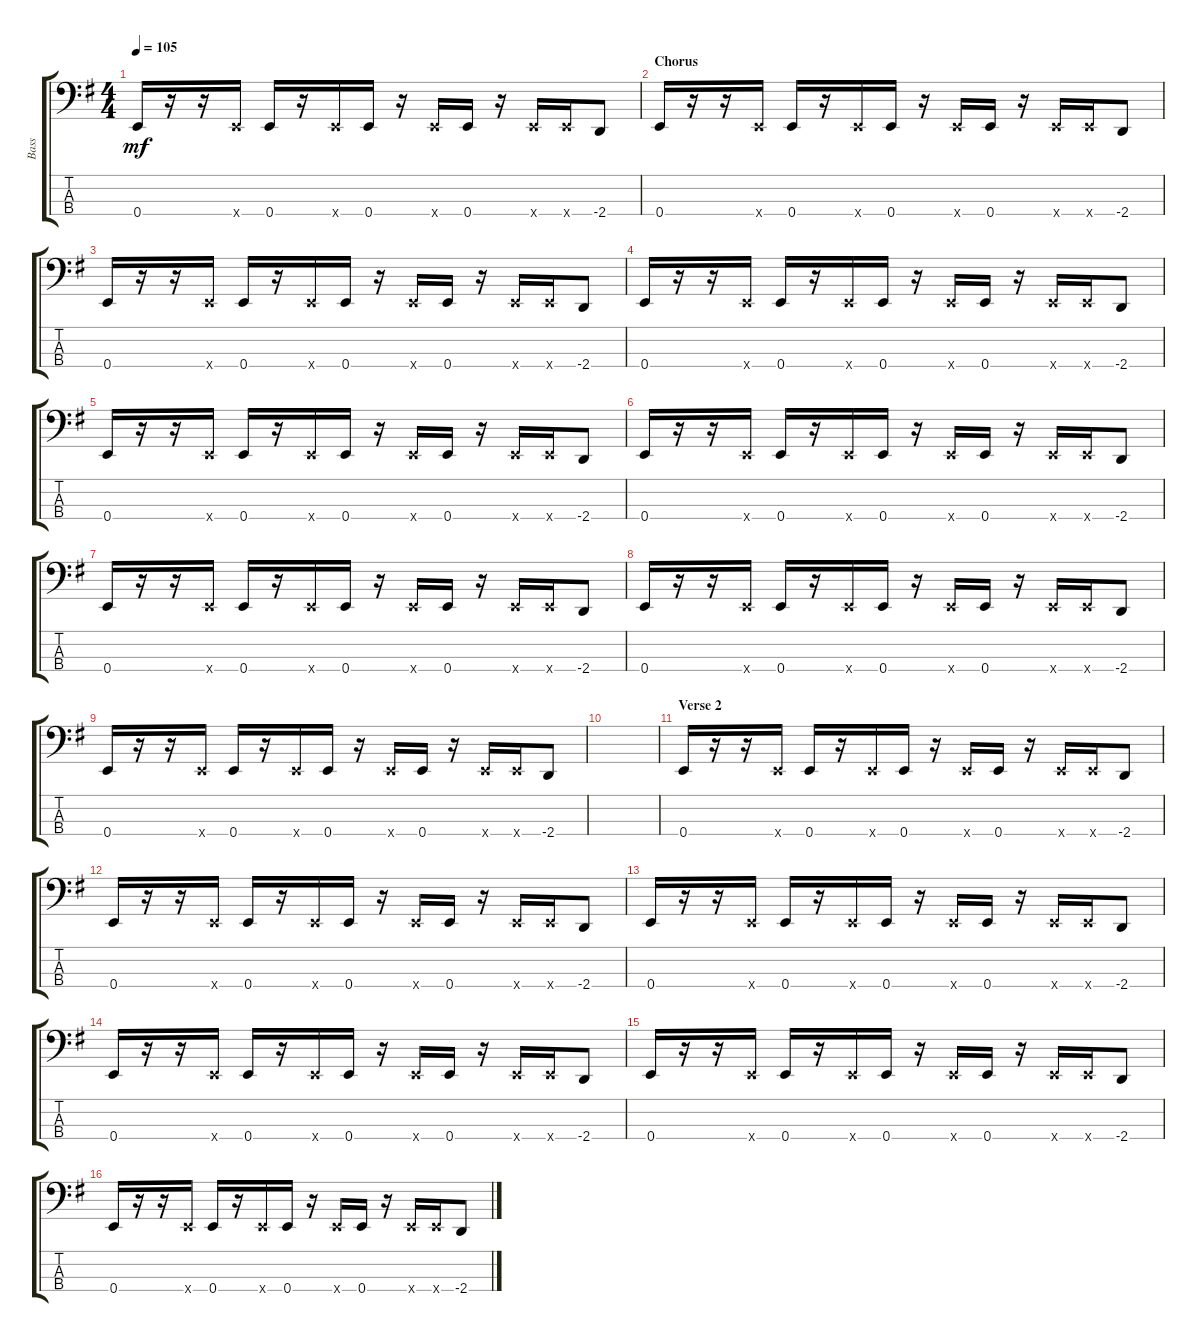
\track ("Bass" "Bass") {instrument electricbassfinger}
\staff {score tabs}
\tuning (G2 D2 A1 E1) {hide}
\ts (4 4)
\tempo 105
\clef f4
\ks eminor
0.4.16{dy mf} r.16 r.16 0.4{x}.16 0.4.16 r.16 0.4{x}.16 0.4.16 r.16 0.4{x}.16 0.4.16 r.16 0.4{x}.16 0.4{x}.16 -2.4.8 |
\section ("" "Chorus")
0.4.16 r.16 r.16 0.4{x}.16 0.4.16 r.16 0.4{x}.16 0.4.16 r.16 0.4{x}.16 0.4.16 r.16 0.4{x}.16 0.4{x}.16 -2.4.8 |
0.4.16 r.16 r.16 0.4{x}.16 0.4.16 r.16 0.4{x}.16 0.4.16 r.16 0.4{x}.16 0.4.16 r.16 0.4{x}.16 0.4{x}.16 -2.4.8 |
0.4.16 r.16 r.16 0.4{x}.16 0.4.16 r.16 0.4{x}.16 0.4.16 r.16 0.4{x}.16 0.4.16 r.16 0.4{x}.16 0.4{x}.16 -2.4.8 |
0.4.16 r.16 r.16 0.4{x}.16 0.4.16 r.16 0.4{x}.16 0.4.16 r.16 0.4{x}.16 0.4.16 r.16 0.4{x}.16 0.4{x}.16 -2.4.8 |
0.4.16 r.16 r.16 0.4{x}.16 0.4.16 r.16 0.4{x}.16 0.4.16 r.16 0.4{x}.16 0.4.16 r.16 0.4{x}.16 0.4{x}.16 -2.4.8 |
0.4.16 r.16 r.16 0.4{x}.16 0.4.16 r.16 0.4{x}.16 0.4.16 r.16 0.4{x}.16 0.4.16 r.16 0.4{x}.16 0.4{x}.16 -2.4.8 |
0.4.16 r.16 r.16 0.4{x}.16 0.4.16 r.16 0.4{x}.16 0.4.16 r.16 0.4{x}.16 0.4.16 r.16 0.4{x}.16 0.4{x}.16 -2.4.8 |
0.4.16 r.16 r.16 0.4{x}.16 0.4.16 r.16 0.4{x}.16 0.4.16 r.16 0.4{x}.16 0.4.16 r.16 0.4{x}.16 0.4{x}.16 -2.4.8 |
|
\section ("" "Verse 2")
0.4.16 r.16 r.16 0.4{x}.16 0.4.16 r.16 0.4{x}.16 0.4.16 r.16 0.4{x}.16 0.4.16 r.16 0.4{x}.16 0.4{x}.16 -2.4.8 |
0.4.16 r.16 r.16 0.4{x}.16 0.4.16 r.16 0.4{x}.16 0.4.16 r.16 0.4{x}.16 0.4.16 r.16 0.4{x}.16 0.4{x}.16 -2.4.8 |
0.4.16 r.16 r.16 0.4{x}.16 0.4.16 r.16 0.4{x}.16 0.4.16 r.16 0.4{x}.16 0.4.16 r.16 0.4{x}.16 0.4{x}.16 -2.4.8 |
0.4.16 r.16 r.16 0.4{x}.16 0.4.16 r.16 0.4{x}.16 0.4.16 r.16 0.4{x}.16 0.4.16 r.16 0.4{x}.16 0.4{x}.16 -2.4.8 |
0.4.16 r.16 r.16 0.4{x}.16 0.4.16 r.16 0.4{x}.16 0.4.16 r.16 0.4{x}.16 0.4.16 r.16 0.4{x}.16 0.4{x}.16 -2.4.8 |
0.4.16 r.16 r.16 0.4{x}.16 0.4.16 r.16 0.4{x}.16 0.4.16 r.16 0.4{x}.16 0.4.16 r.16 0.4{x}.16 0.4{x}.16 -2.4.8
